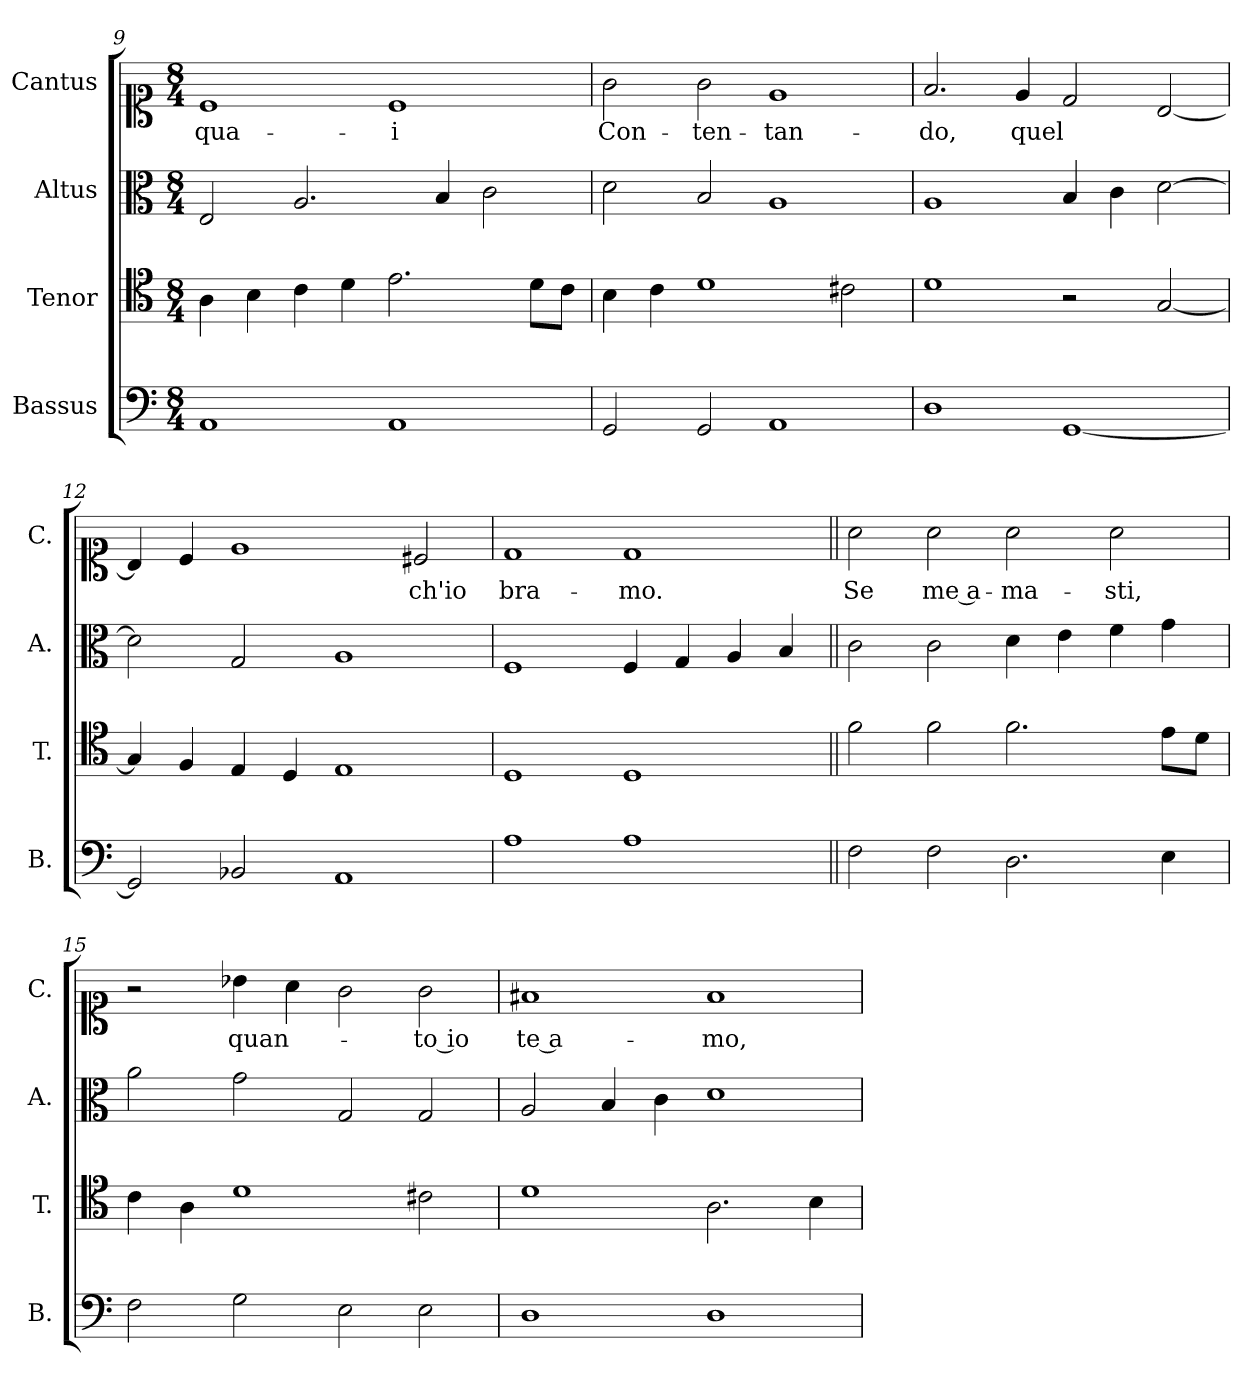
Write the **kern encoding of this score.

**kern	**kern	**kern	**kern	**text
*part4	*part3	*part2	*part1	*part1
*staff4	*staff3	*staff2	*staff1	*staff1
*I"Bassus	*I"Tenor	*I"Altus	*I"Cantus	*
*I'B.	*I'T.	*I'A.	*I'C.	*
!!LO:LB:g=z
*clefF4	*clefC4	*clefC3	*clefC1	*
*k[]	*k[]	*k[]	*k[]	*
*M8/4	*M8/4	*M8/4	*M8/4	*
=9	=9	=9	=9	=9
!	!	!	!	!LO:LY:b
1AA	4A\	2E/	1c	qua-
.	4B\	.	.	.
.	4c\	2.A/	.	.
.	4d\	.	.	.
!	!	!	!	!LO:LY:b
1AA	2.e\	.	1c	-i
.	.	4B/	.	.
.	.	2c\	.	.
.	8d\L	.	.	.
.	8c\J	.	.	.
=10	=10	=10	=10	=10
!	!	!	!	!LO:LY:b
2GG/	4B\	2d\	2g\	Con-
.	4c\	.	.	.
!	!	!	!	!LO:LY:b
2GG/	1d	2B/	2g\	-ten-
!	!	!	!	!LO:LY:b
1AA	.	1A	1e	-tan-
.	2c#X\	.	.	.
=11	=11	=11	=11	=11
!	!	!	!	!LO:LY:b
1D	1d	1A	2.f/	-do,
!	!	!	!	!LO:LY:b
.	.	.	4e/	quel
[1GG	2r	4B/	2d/	.
.	.	4c\	.	.
.	[2G/	[2d\	[2B/	.
=12	=12	=12	=12	=12
2GG/]	4G/]	2d\]	4B/]	.
.	4F/	.	4c/	.
2BB-X/	4E/	2G/	1e	.
.	4D/	.	.	.
1AA	1E	1A	.	.
!	!	!	!	!LO:LY:b
.	.	.	2c#X/	ch'io
=13	=13	=13	=13	=13
!	!	!	!	!LO:LY:b
1A	1D	1F	1d	bra-
!	!	!	!	!LO:LY:b
1A	1D	4F/	1d	-mo.
.	.	4G/	.	.
.	.	4A/	.	.
.	.	4B/	.	.
!!LO:PB:g=z
=14||	=14||	=14||	=14||	=14||
!	!	!	!	!LO:LY:b
2F\	2f\	2c\	2a\	Se
!	!	!	!	!LO:LY:b
2F\	2f\	2c\	2a\	me a-
!	!	!	!	!LO:LY:b
2.D\	2.f\	4d\	2a\	-ma-
.	.	4e\	.	.
!	!	!	!	!LO:LY:b
.	.	4f\	2a\	-sti,
4E\	8e\L	4g\	.	.
.	8d\J	.	.	.
=15	=15	=15	=15	=15
2F\	4c\	2a\	2r	.
.	4A\	.	.	.
!	!	!	!	!LO:LY:b
2G\	1d	2g\	4b-X\	quan-
.	.	.	4a\	.
2E\	.	2G/	2g\	.
!	!	!	!	!LO:LY:b
2E\	2c#X\	2G/	2g\	-to io
=16	=16	=16	=16	=16
!	!	!	!	!LO:LY:b
1D	1d	2A/	1f#X	te a-
.	.	4B/	.	.
.	.	4c\	.	.
!	!	!	!	!LO:LY:b
1D	2.A\	1d	1f#	-mo,
.	4B\	.	.	.
=	=	=	=	=
*-	*-	*-	*-	*-
